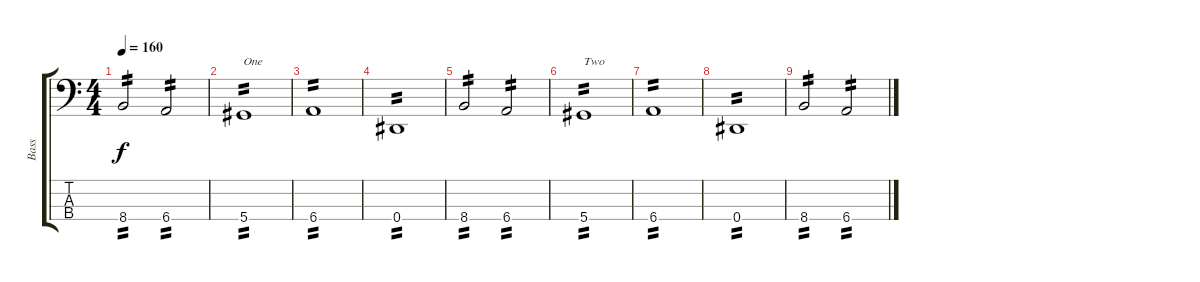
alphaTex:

\track ("Bass" "Bass") {instrument electricbasspick}
\staff {score tabs}
\tuning (Gb2 Db2 Ab1 Eb1) {hide}
\ts (4 4)
\tempo 160
\clef f4
\ks c
8.4.2{tp 2 dy f} 6.4.2{tp 2} |
5.4.1{txt "One" tp 2} |
6.4.1{tp 2} |
0.4.1{tp 2} |
8.4.2{tp 2} 6.4.2{tp 2} |
5.4.1{txt "Two" tp 2} |
6.4.1{tp 2} |
0.4.1{tp 2} |
8.4.2{tp 2} 6.4.2{tp 2}
